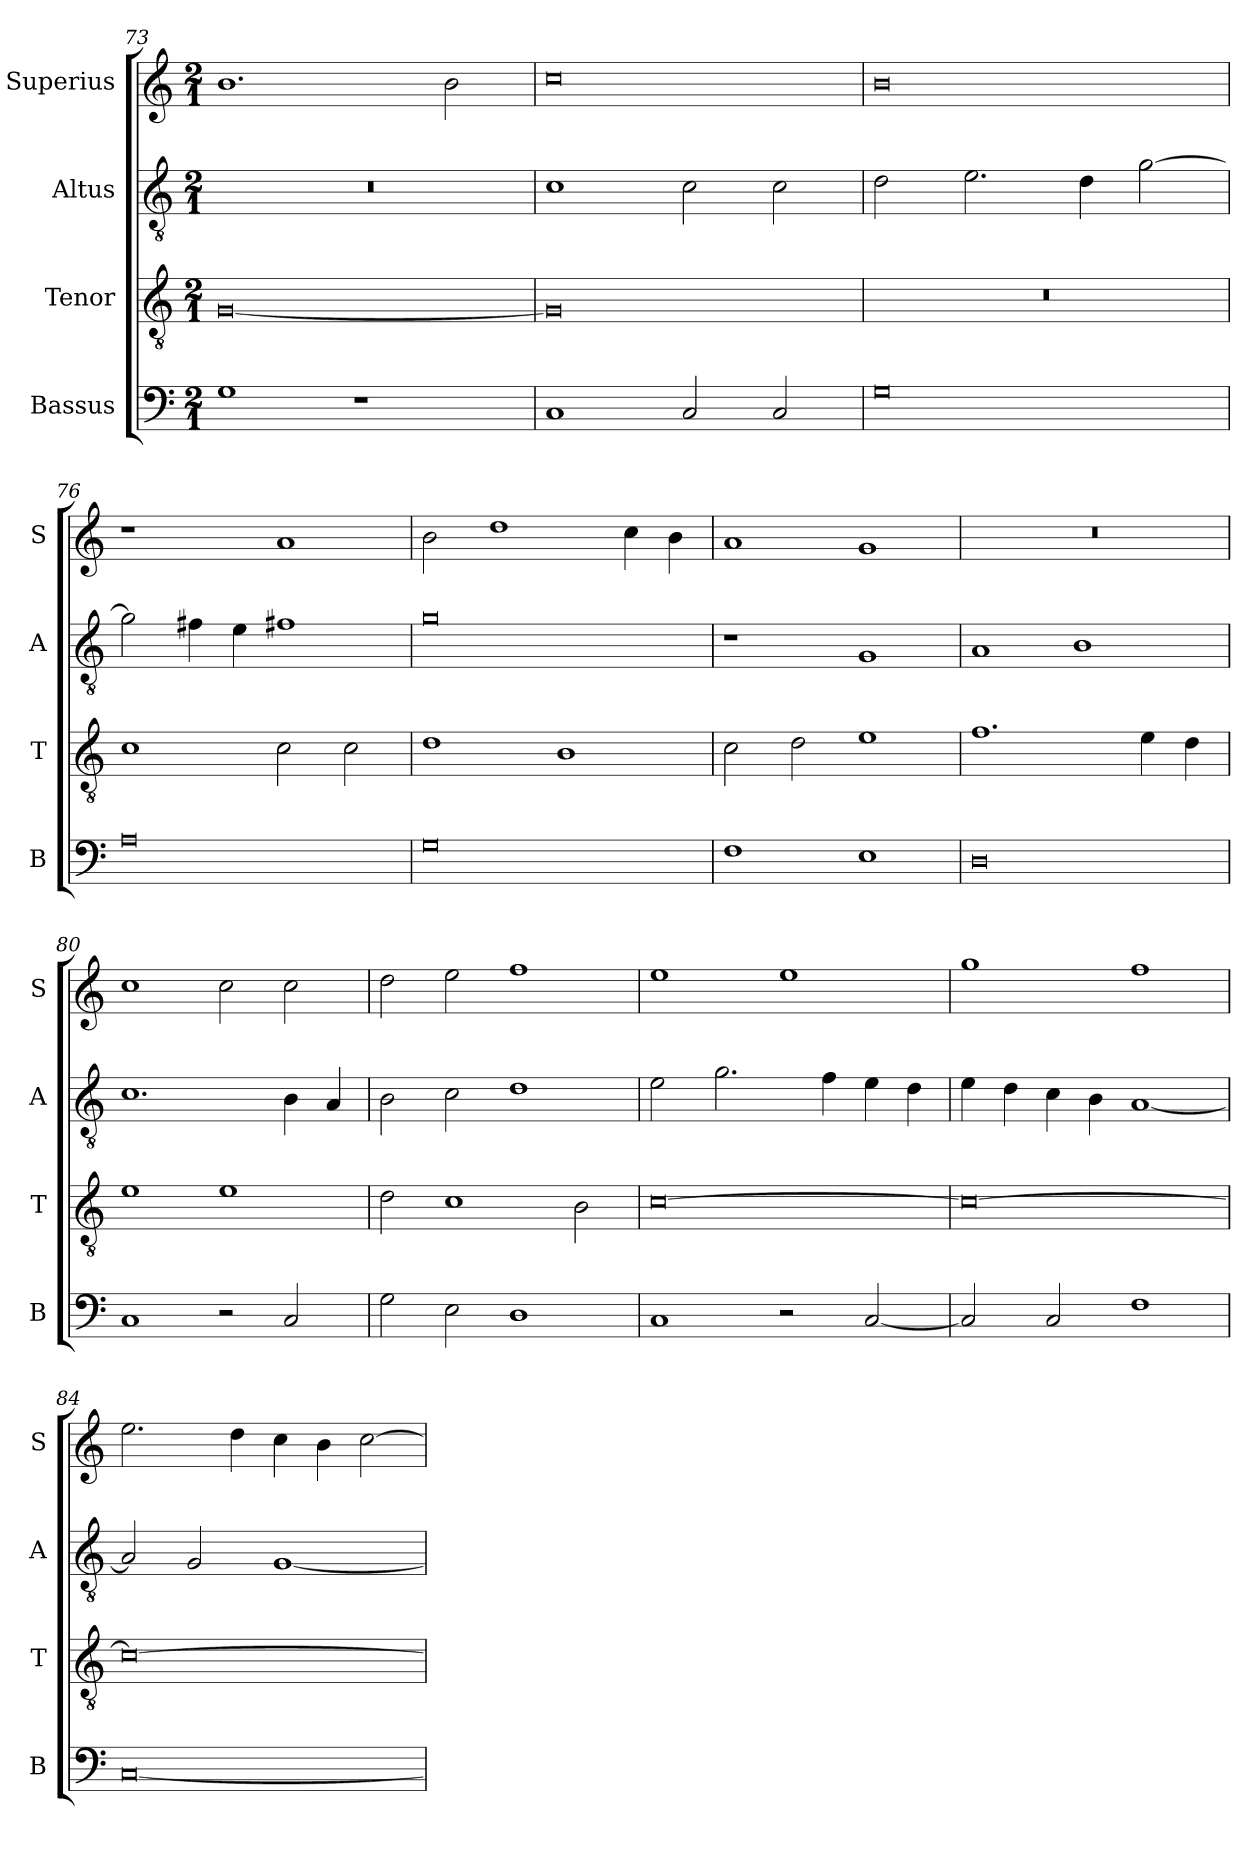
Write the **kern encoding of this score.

**kern	**kern	**kern	**kern
*part4	*part3	*part2	*part1
*staff4	*staff3	*staff2	*staff1
*I"Bassus	*I"Tenor	*I"Altus	*I"Superius
*I'B	*I'T	*I'A	*I'S
*clefF4	*clefGv2	*clefGv2	*clefG2
*k[]	*k[]	*k[]	*k[]
*M2/1	*M2/1	*M2/1	*M2/1
=73	=73	=73	=73
1G	[0G	0r	1.b
1r	.	.	.
.	.	.	2b\
=74	=74	=74	=74
1C	0G]	1c	0cc
2C/	.	2c\	.
2C/	.	2c\	.
=75	=75	=75	=75
0G	0r	2d\	0b
.	.	2.e\	.
.	.	4d\	.
.	.	[2g\	.
=76	=76	=76	=76
0A	1c	2g\]	1r
.	.	4f#X\	.
.	.	4e\	.
.	2c\	1f#X	1a
.	2c\	.	.
=77	=77	=77	=77
0G	1d	0g	2b\
.	.	.	1dd
.	1B	.	.
.	.	.	4cc\
.	.	.	4b\
=78	=78	=78	=78
1F	2c\	1r	1a
.	2d\	.	.
1E	1e	1G	1g
=79	=79	=79	=79
0D	1.f	1A	0r
.	.	1B	.
.	4e\	.	.
.	4d\	.	.
=80	=80	=80	=80
1C	1e	1.c	1cc
2r	1e	.	2cc\
2C/	.	4B\	2cc\
.	.	4A/	.
=81	=81	=81	=81
2G\	2d\	2B\	2dd\
2E\	1c	2c\	2ee\
1D	.	1d	1ff
.	2B\	.	.
=82	=82	=82	=82
1C	[0c	2e\	1ee
.	.	2.g\	.
2r	.	.	1ee
.	.	4f\	.
[2C/	.	4e\	.
.	.	4d\	.
=83	=83	=83	=83
2C/]	0c_	4e\	1gg
.	.	4d\	.
2C/	.	4c\	.
.	.	4B\	.
1F	.	[1A	1ff
=84	=84	=84	=84
[0C	0c_	2A/]	2.ee\
.	.	2G/	.
.	.	.	4dd\
.	.	[1G	4cc\
.	.	.	4b\
.	.	.	[2cc\
=	=	=	=
*-	*-	*-	*-
